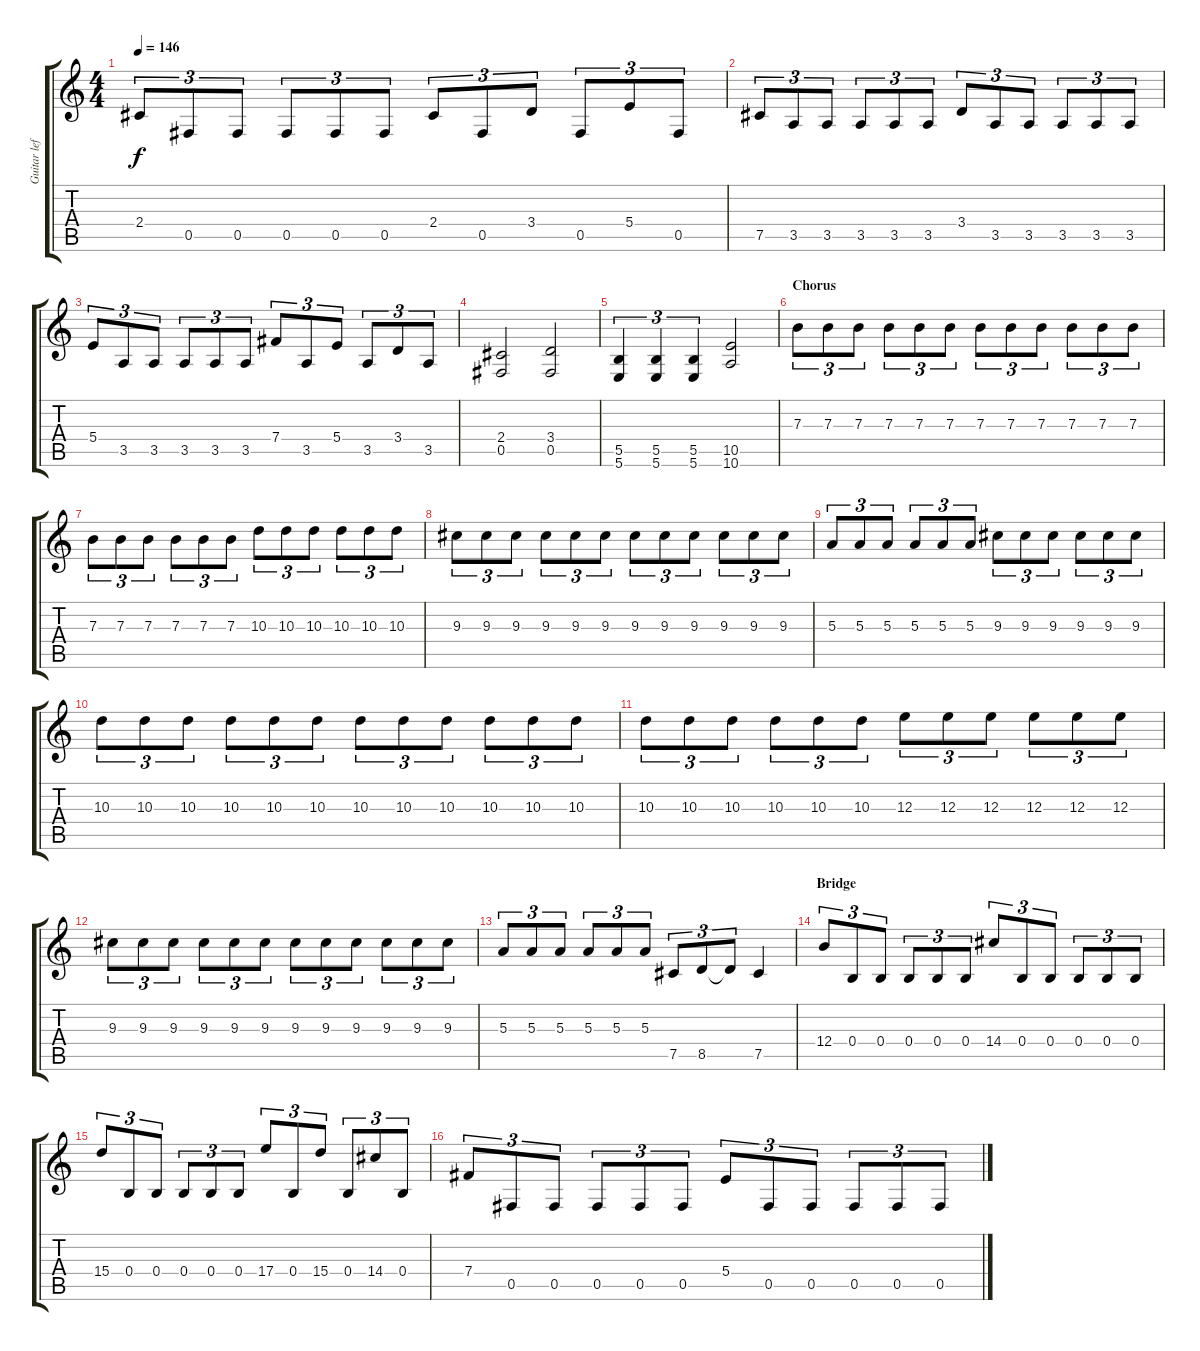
\track ("Guitar left channel" "Guitar lef") {instrument distortionguitar}
\staff {score tabs}
\tuning (Db4 Ab3 E3 B2 Gb2 B1) {hide}
\ts (4 4)
\tempo 146
\clef g2
\ks c
2.4.8{tu (3 2) dy f} 0.5.8{tu (3 2)} 0.5.8{tu (3 2)} 0.5.8{tu (3 2)} 0.5.8{tu (3 2)} 0.5.8{tu (3 2)} 2.4.8{tu (3 2)} 0.5.8{tu (3 2)} 3.4.8{tu (3 2)} 0.5.8{tu (3 2)} 5.4.8{tu (3 2)} 0.5.8{tu (3 2)} |
7.5.8{tu (3 2)} 3.5.8{tu (3 2)} 3.5.8{tu (3 2)} 3.5.8{tu (3 2)} 3.5.8{tu (3 2)} 3.5.8{tu (3 2)} 3.4.8{tu (3 2)} 3.5.8{tu (3 2)} 3.5.8{tu (3 2)} 3.5.8{tu (3 2)} 3.5.8{tu (3 2)} 3.5.8{tu (3 2)} |
5.4.8{tu (3 2)} 3.5.8{tu (3 2)} 3.5.8{tu (3 2)} 3.5.8{tu (3 2)} 3.5.8{tu (3 2)} 3.5.8{tu (3 2)} 7.4.8{tu (3 2)} 3.5.8{tu (3 2)} 5.4.8{tu (3 2)} 3.5.8{tu (3 2)} 3.4.8{tu (3 2)} 3.5.8{tu (3 2)} |
(2.4 0.5).2 (3.4 0.5).2 |
(5.5 5.6).4{tu (3 2)} (5.5 5.6).4{tu (3 2)} (5.5 5.6).4{tu (3 2)} (10.5 10.6).2 |
\section ("" "Chorus")
7.3.8{tu (3 2)} 7.3.8{tu (3 2)} 7.3.8{tu (3 2)} 7.3.8{tu (3 2)} 7.3.8{tu (3 2)} 7.3.8{tu (3 2)} 7.3.8{tu (3 2)} 7.3.8{tu (3 2)} 7.3.8{tu (3 2)} 7.3.8{tu (3 2)} 7.3.8{tu (3 2)} 7.3.8{tu (3 2)} |
7.3.8{tu (3 2)} 7.3.8{tu (3 2)} 7.3.8{tu (3 2)} 7.3.8{tu (3 2)} 7.3.8{tu (3 2)} 7.3.8{tu (3 2)} 10.3.8{tu (3 2)} 10.3.8{tu (3 2)} 10.3.8{tu (3 2)} 10.3.8{tu (3 2)} 10.3.8{tu (3 2)} 10.3.8{tu (3 2)} |
9.3.8{tu (3 2)} 9.3.8{tu (3 2)} 9.3.8{tu (3 2)} 9.3.8{tu (3 2)} 9.3.8{tu (3 2)} 9.3.8{tu (3 2)} 9.3.8{tu (3 2)} 9.3.8{tu (3 2)} 9.3.8{tu (3 2)} 9.3.8{tu (3 2)} 9.3.8{tu (3 2)} 9.3.8{tu (3 2)} |
5.3.8{tu (3 2)} 5.3.8{tu (3 2)} 5.3.8{tu (3 2)} 5.3.8{tu (3 2)} 5.3.8{tu (3 2)} 5.3.8{tu (3 2)} 9.3.8{tu (3 2)} 9.3.8{tu (3 2)} 9.3.8{tu (3 2)} 9.3.8{tu (3 2)} 9.3.8{tu (3 2)} 9.3.8{tu (3 2)} |
10.3.8{tu (3 2)} 10.3.8{tu (3 2)} 10.3.8{tu (3 2)} 10.3.8{tu (3 2)} 10.3.8{tu (3 2)} 10.3.8{tu (3 2)} 10.3.8{tu (3 2)} 10.3.8{tu (3 2)} 10.3.8{tu (3 2)} 10.3.8{tu (3 2)} 10.3.8{tu (3 2)} 10.3.8{tu (3 2)} |
10.3.8{tu (3 2)} 10.3.8{tu (3 2)} 10.3.8{tu (3 2)} 10.3.8{tu (3 2)} 10.3.8{tu (3 2)} 10.3.8{tu (3 2)} 12.3.8{tu (3 2)} 12.3.8{tu (3 2)} 12.3.8{tu (3 2)} 12.3.8{tu (3 2)} 12.3.8{tu (3 2)} 12.3.8{tu (3 2)} |
9.3.8{tu (3 2)} 9.3.8{tu (3 2)} 9.3.8{tu (3 2)} 9.3.8{tu (3 2)} 9.3.8{tu (3 2)} 9.3.8{tu (3 2)} 9.3.8{tu (3 2)} 9.3.8{tu (3 2)} 9.3.8{tu (3 2)} 9.3.8{tu (3 2)} 9.3.8{tu (3 2)} 9.3.8{tu (3 2)} |
5.3.8{tu (3 2)} 5.3.8{tu (3 2)} 5.3.8{tu (3 2)} 5.3.8{tu (3 2)} 5.3.8{tu (3 2)} 5.3.8{tu (3 2)} 7.5.8{tu (3 2)} 8.5.8{tu (3 2)} 8.5{t}.8{tu (3 2)} 7.5.4 |
\section ("" "Bridge")
12.4.8{tu (3 2)} 0.4.8{tu (3 2)} 0.4.8{tu (3 2)} 0.4.8{tu (3 2)} 0.4.8{tu (3 2)} 0.4.8{tu (3 2)} 14.4.8{tu (3 2)} 0.4.8{tu (3 2)} 0.4.8{tu (3 2)} 0.4.8{tu (3 2)} 0.4.8{tu (3 2)} 0.4.8{tu (3 2)} |
15.4.8{tu (3 2)} 0.4.8{tu (3 2)} 0.4.8{tu (3 2)} 0.4.8{tu (3 2)} 0.4.8{tu (3 2)} 0.4.8{tu (3 2)} 17.4.8{tu (3 2)} 0.4.8{tu (3 2)} 15.4.8{tu (3 2)} 0.4.8{tu (3 2)} 14.4.8{tu (3 2)} 0.4.8{tu (3 2)} |
7.4.8{tu (3 2)} 0.5.8{tu (3 2)} 0.5.8{tu (3 2)} 0.5.8{tu (3 2)} 0.5.8{tu (3 2)} 0.5.8{tu (3 2)} 5.4.8{tu (3 2)} 0.5.8{tu (3 2)} 0.5.8{tu (3 2)} 0.5.8{tu (3 2)} 0.5.8{tu (3 2)} 0.5.8{tu (3 2)}
